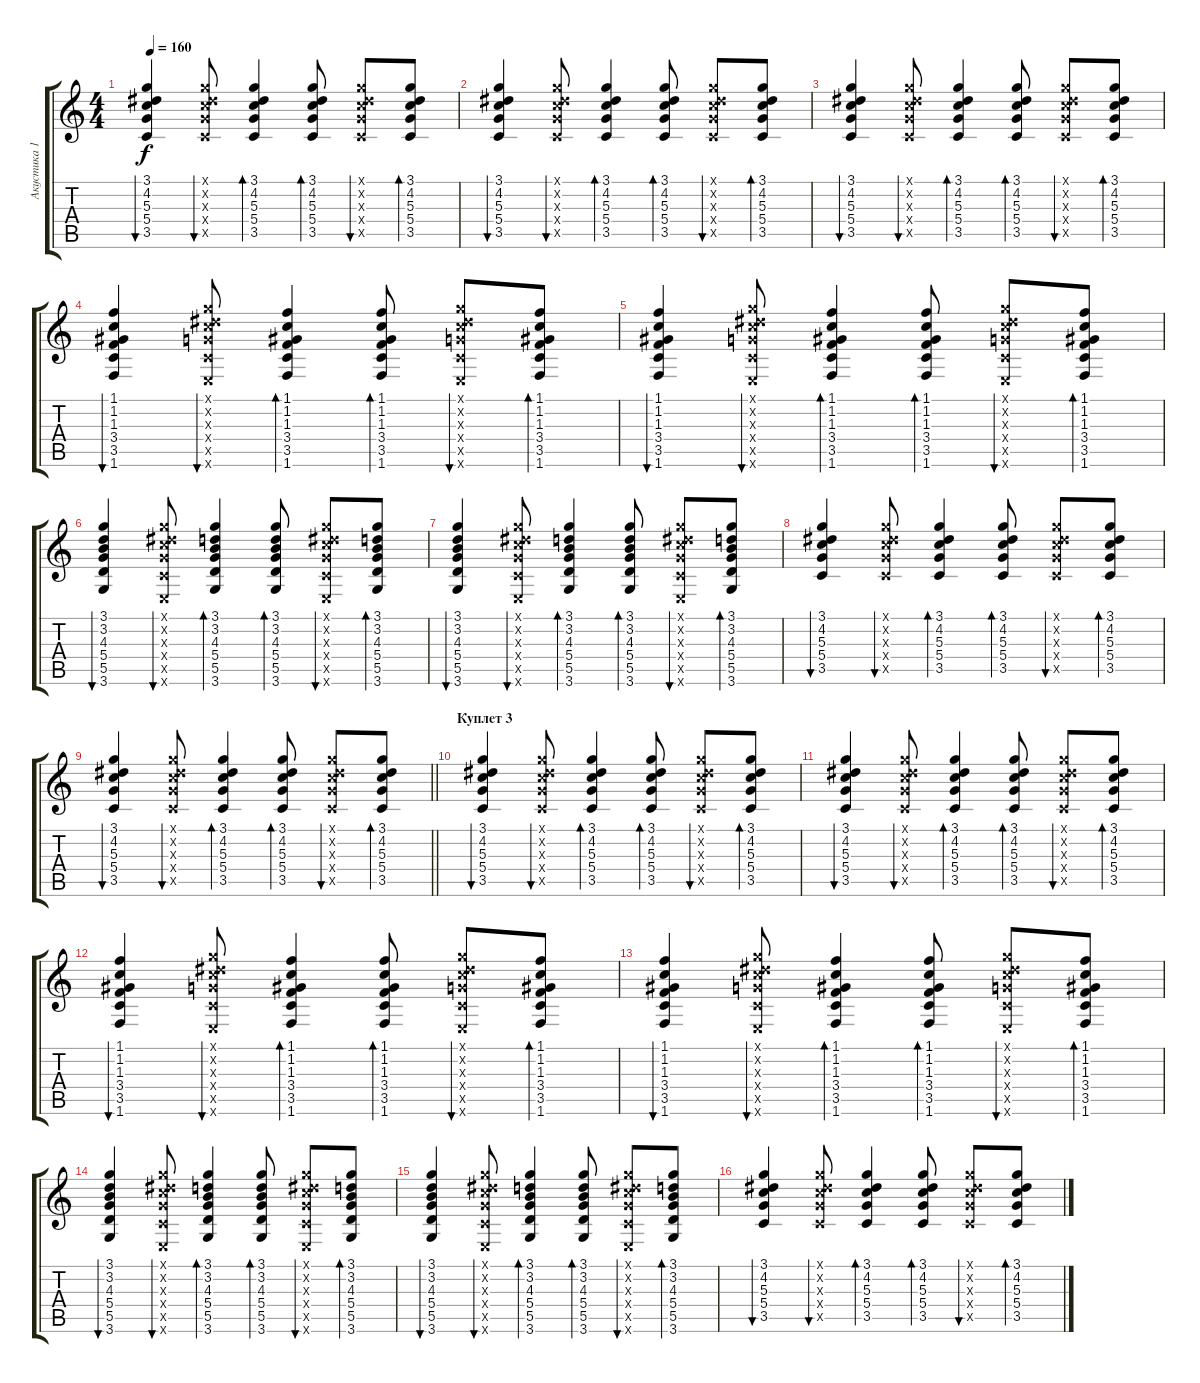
\track ("Акустика 1" "Акустика 1") {instrument acousticguitarsteel}
\staff {score tabs}
\tuning (E4 B3 G3 D3 A2 E2) {hide}
\ts (4 4)
\tempo 160
\clef g2
\ks c
(3.1 4.2 5.3 5.4 3.5).4{bu 60 dy f} (3.1{x} 4.2{x} 5.3{x} 5.4{x} 3.5{x}).8{bu 60} (3.1 4.2 5.3 5.4 3.5).4{bd 60} (3.1 4.2 5.3 5.4 3.5).8{bd 60} (3.1{x} 4.2{x} 5.3{x} 5.4{x} 3.5{x}).8{bu 60} (3.1 4.2 5.3 5.4 3.5).8{bd 60} |
(3.1 4.2 5.3 5.4 3.5).4{bu 60} (3.1{x} 4.2{x} 5.3{x} 5.4{x} 3.5{x}).8{bu 60} (3.1 4.2 5.3 5.4 3.5).4{bd 60} (3.1 4.2 5.3 5.4 3.5).8{bd 60} (3.1{x} 4.2{x} 5.3{x} 5.4{x} 3.5{x}).8{bu 60} (3.1 4.2 5.3 5.4 3.5).8{bd 60} |
(3.1 4.2 5.3 5.4 3.5).4{bu 60} (3.1{x} 4.2{x} 5.3{x} 5.4{x} 3.5{x}).8{bu 60} (3.1 4.2 5.3 5.4 3.5).4{bd 60} (3.1 4.2 5.3 5.4 3.5).8{bd 60} (3.1{x} 4.2{x} 5.3{x} 5.4{x} 3.5{x}).8{bu 60} (3.1 4.2 5.3 5.4 3.5).8{bd 60} |
(1.1 1.2 1.3 3.4 3.5 1.6).4{bu 60} (3.1{x} 4.2{x} 5.3{x} 5.4{x} 3.5{x} 0.6{x}).8{bu 60} (1.1 1.2 1.3 3.4 3.5 1.6).4{bd 60} (1.1 1.2 1.3 3.4 3.5 1.6).8{bd 60} (3.1{x} 4.2{x} 5.3{x} 5.4{x} 3.5{x} 0.6{x}).8{bu 60} (1.1 1.2 1.3 3.4 3.5 1.6).8{bd 60} |
(1.1 1.2 1.3 3.4 3.5 1.6).4{bu 60} (3.1{x} 4.2{x} 5.3{x} 5.4{x} 3.5{x} 0.6{x}).8{bu 60} (1.1 1.2 1.3 3.4 3.5 1.6).4{bd 60} (1.1 1.2 1.3 3.4 3.5 1.6).8{bd 60} (3.1{x} 4.2{x} 5.3{x} 5.4{x} 3.5{x} 0.6{x}).8{bu 60} (1.1 1.2 1.3 3.4 3.5 1.6).8{bd 60} |
(3.1 3.2 4.3 5.4 5.5 3.6).4{bu 60} (3.1{x} 4.2{x} 5.3{x} 5.4{x} 3.5{x} 0.6{x}).8{bu 60} (3.1 3.2 4.3 5.4 5.5 3.6).4{bd 60} (3.1 3.2 4.3 5.4 5.5 3.6).8{bd 60} (3.1{x} 4.2{x} 5.3{x} 5.4{x} 3.5{x} 0.6{x}).8{bu 60} (3.1 3.2 4.3 5.4 5.5 3.6).8{bd 60} |
(3.1 3.2 4.3 5.4 5.5 3.6).4{bu 60} (3.1{x} 4.2{x} 5.3{x} 5.4{x} 3.5{x} 0.6{x}).8{bu 60} (3.1 3.2 4.3 5.4 5.5 3.6).4{bd 60} (3.1 3.2 4.3 5.4 5.5 3.6).8{bd 60} (3.1{x} 4.2{x} 5.3{x} 5.4{x} 3.5{x} 0.6{x}).8{bu 60} (3.1 3.2 4.3 5.4 5.5 3.6).8{bd 60} |
(3.1 4.2 5.3 5.4 3.5).4{bu 60} (3.1{x} 4.2{x} 5.3{x} 5.4{x} 3.5{x}).8{bu 60} (3.1 4.2 5.3 5.4 3.5).4{bd 60} (3.1 4.2 5.3 5.4 3.5).8{bd 60} (3.1{x} 4.2{x} 5.3{x} 5.4{x} 3.5{x}).8{bu 60} (3.1 4.2 5.3 5.4 3.5).8{bd 60} |
\barLineRight lightlight
(3.1 4.2 5.3 5.4 3.5).4{bu 60} (3.1{x} 4.2{x} 5.3{x} 5.4{x} 3.5{x}).8{bu 60} (3.1 4.2 5.3 5.4 3.5).4{bd 60} (3.1 4.2 5.3 5.4 3.5).8{bd 60} (3.1{x} 4.2{x} 5.3{x} 5.4{x} 3.5{x}).8{bu 60} (3.1 4.2 5.3 5.4 3.5).8{bd 60} |
\section ("" "Куплет 3")
(3.1 4.2 5.3 5.4 3.5).4{bu 60} (3.1{x} 4.2{x} 5.3{x} 5.4{x} 3.5{x}).8{bu 60} (3.1 4.2 5.3 5.4 3.5).4{bd 60} (3.1 4.2 5.3 5.4 3.5).8{bd 60} (3.1{x} 4.2{x} 5.3{x} 5.4{x} 3.5{x}).8{bu 60} (3.1 4.2 5.3 5.4 3.5).8{bd 60} |
(3.1 4.2 5.3 5.4 3.5).4{bu 60} (3.1{x} 4.2{x} 5.3{x} 5.4{x} 3.5{x}).8{bu 60} (3.1 4.2 5.3 5.4 3.5).4{bd 60} (3.1 4.2 5.3 5.4 3.5).8{bd 60} (3.1{x} 4.2{x} 5.3{x} 5.4{x} 3.5{x}).8{bu 60} (3.1 4.2 5.3 5.4 3.5).8{bd 60} |
(1.1 1.2 1.3 3.4 3.5 1.6).4{bu 60} (3.1{x} 4.2{x} 5.3{x} 5.4{x} 3.5{x} 0.6{x}).8{bu 60} (1.1 1.2 1.3 3.4 3.5 1.6).4{bd 60} (1.1 1.2 1.3 3.4 3.5 1.6).8{bd 60} (3.1{x} 4.2{x} 5.3{x} 5.4{x} 3.5{x} 0.6{x}).8{bu 60} (1.1 1.2 1.3 3.4 3.5 1.6).8{bd 60} |
(1.1 1.2 1.3 3.4 3.5 1.6).4{bu 60} (3.1{x} 4.2{x} 5.3{x} 5.4{x} 3.5{x} 0.6{x}).8{bu 60} (1.1 1.2 1.3 3.4 3.5 1.6).4{bd 60} (1.1 1.2 1.3 3.4 3.5 1.6).8{bd 60} (3.1{x} 4.2{x} 5.3{x} 5.4{x} 3.5{x} 0.6{x}).8{bu 60} (1.1 1.2 1.3 3.4 3.5 1.6).8{bd 60} |
(3.1 3.2 4.3 5.4 5.5 3.6).4{bu 60} (3.1{x} 4.2{x} 5.3{x} 5.4{x} 3.5{x} 0.6{x}).8{bu 60} (3.1 3.2 4.3 5.4 5.5 3.6).4{bd 60} (3.1 3.2 4.3 5.4 5.5 3.6).8{bd 60} (3.1{x} 4.2{x} 5.3{x} 5.4{x} 3.5{x} 0.6{x}).8{bu 60} (3.1 3.2 4.3 5.4 5.5 3.6).8{bd 60} |
(3.1 3.2 4.3 5.4 5.5 3.6).4{bu 60} (3.1{x} 4.2{x} 5.3{x} 5.4{x} 3.5{x} 0.6{x}).8{bu 60} (3.1 3.2 4.3 5.4 5.5 3.6).4{bd 60} (3.1 3.2 4.3 5.4 5.5 3.6).8{bd 60} (3.1{x} 4.2{x} 5.3{x} 5.4{x} 3.5{x} 0.6{x}).8{bu 60} (3.1 3.2 4.3 5.4 5.5 3.6).8{bd 60} |
(3.1 4.2 5.3 5.4 3.5).4{bu 60} (3.1{x} 4.2{x} 5.3{x} 5.4{x} 3.5{x}).8{bu 60} (3.1 4.2 5.3 5.4 3.5).4{bd 60} (3.1 4.2 5.3 5.4 3.5).8{bd 60} (3.1{x} 4.2{x} 5.3{x} 5.4{x} 3.5{x}).8{bu 60} (3.1 4.2 5.3 5.4 3.5).8{bd 60}
